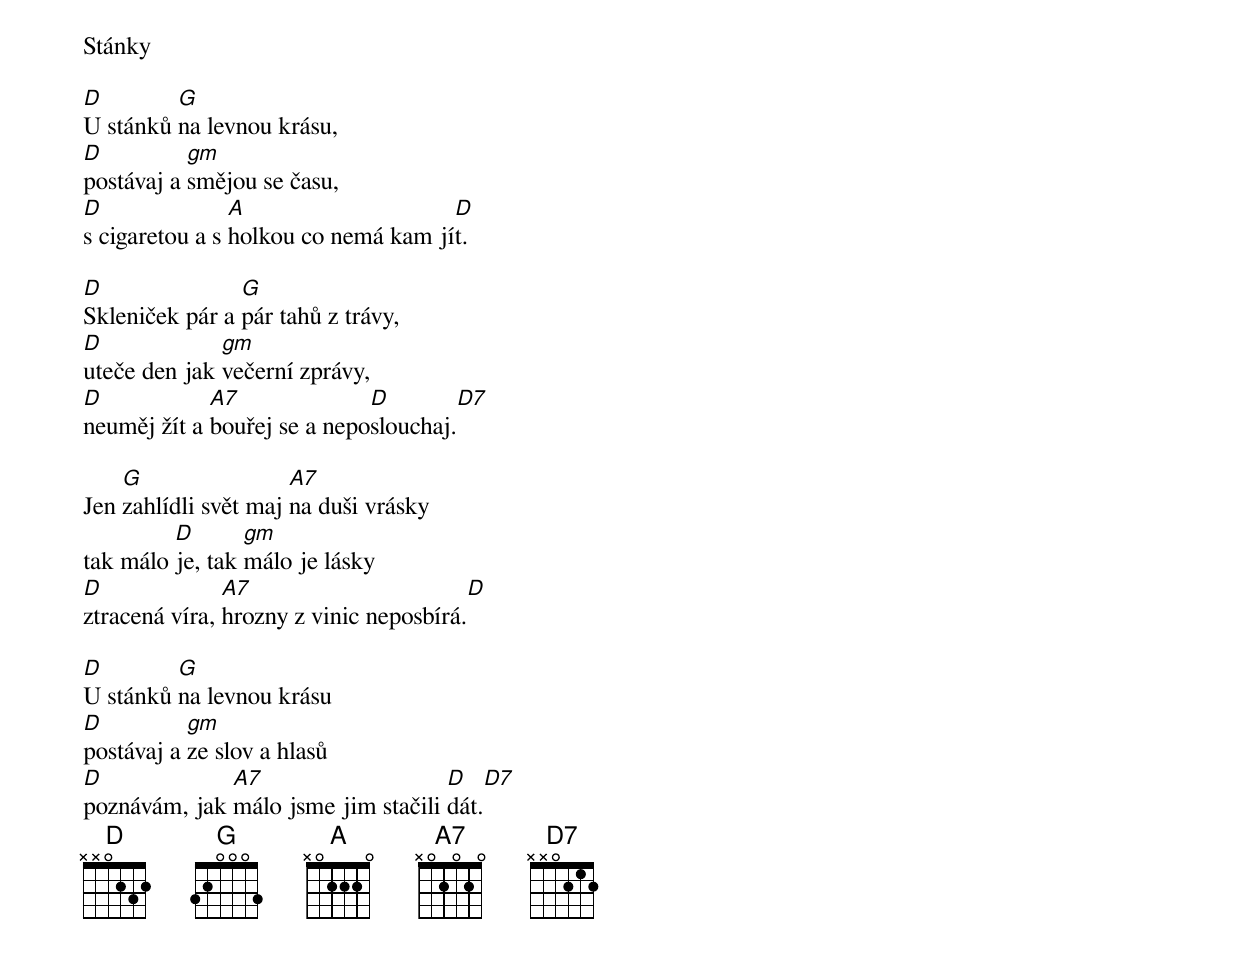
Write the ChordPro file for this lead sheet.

Stánky

{{< chords >}}
[D]U stánků [G]na levnou krásu,
[D]postávaj a [gm]smějou se času,
[D]s cigaretou a s [A]holkou co nemá kam jí[D]t.
{{< /chords >}}

{{< chords >}}
[D]Skleniček pár a [G]pár tahů z trávy,
[D]uteče den jak [gm]večerní zprávy,
[D]neuměj žít a [A7]bouřej se a nepo[D]slouchaj.[D7]
{{< /chords >}}

{{< chords chorus="true" >}}
Jen [G]zahlídli svět maj [A7]na duši vrásky
tak málo [D]je, tak [gm]málo je lásky
[D]ztracená víra, [A7]hrozny z vinic neposbírá.[D]
{{< /chords >}}

{{< chords >}}
[D]U stánků [G]na levnou krásu
[D]postávaj a [gm]ze slov a hlasů
[D]poznávám, jak [A7]málo jsme jim stačili [D]dát.[D7]
{{< /chords >}}
